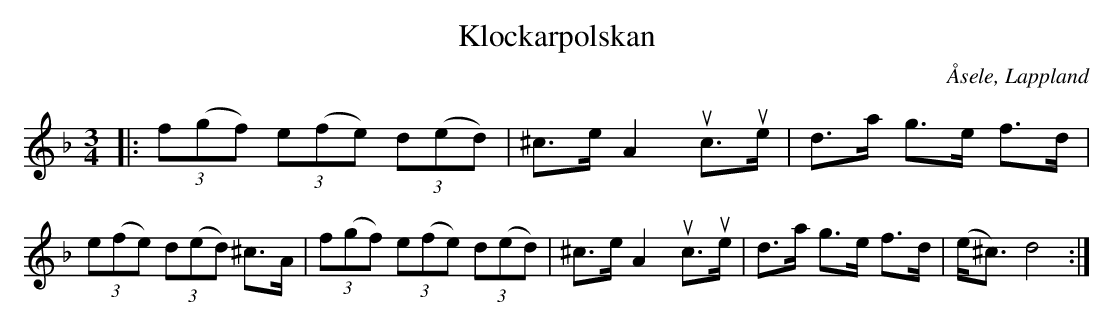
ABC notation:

X:1
T:Klockarpolskan
O:Åsele, Lappland
M:3/4
L:1/8
K:Dm
|: (3f(gf) (3e(fe) (3d(ed) | ^c>e A2 uc>ue | d>a g>e f>d | (3e(fe) (3d(ed) ^c>A |(3f(gf) (3e(fe) (3d(ed) | ^c>e A2 uc>ue | d>a g>e f>d | (e<^c) d4 :|
